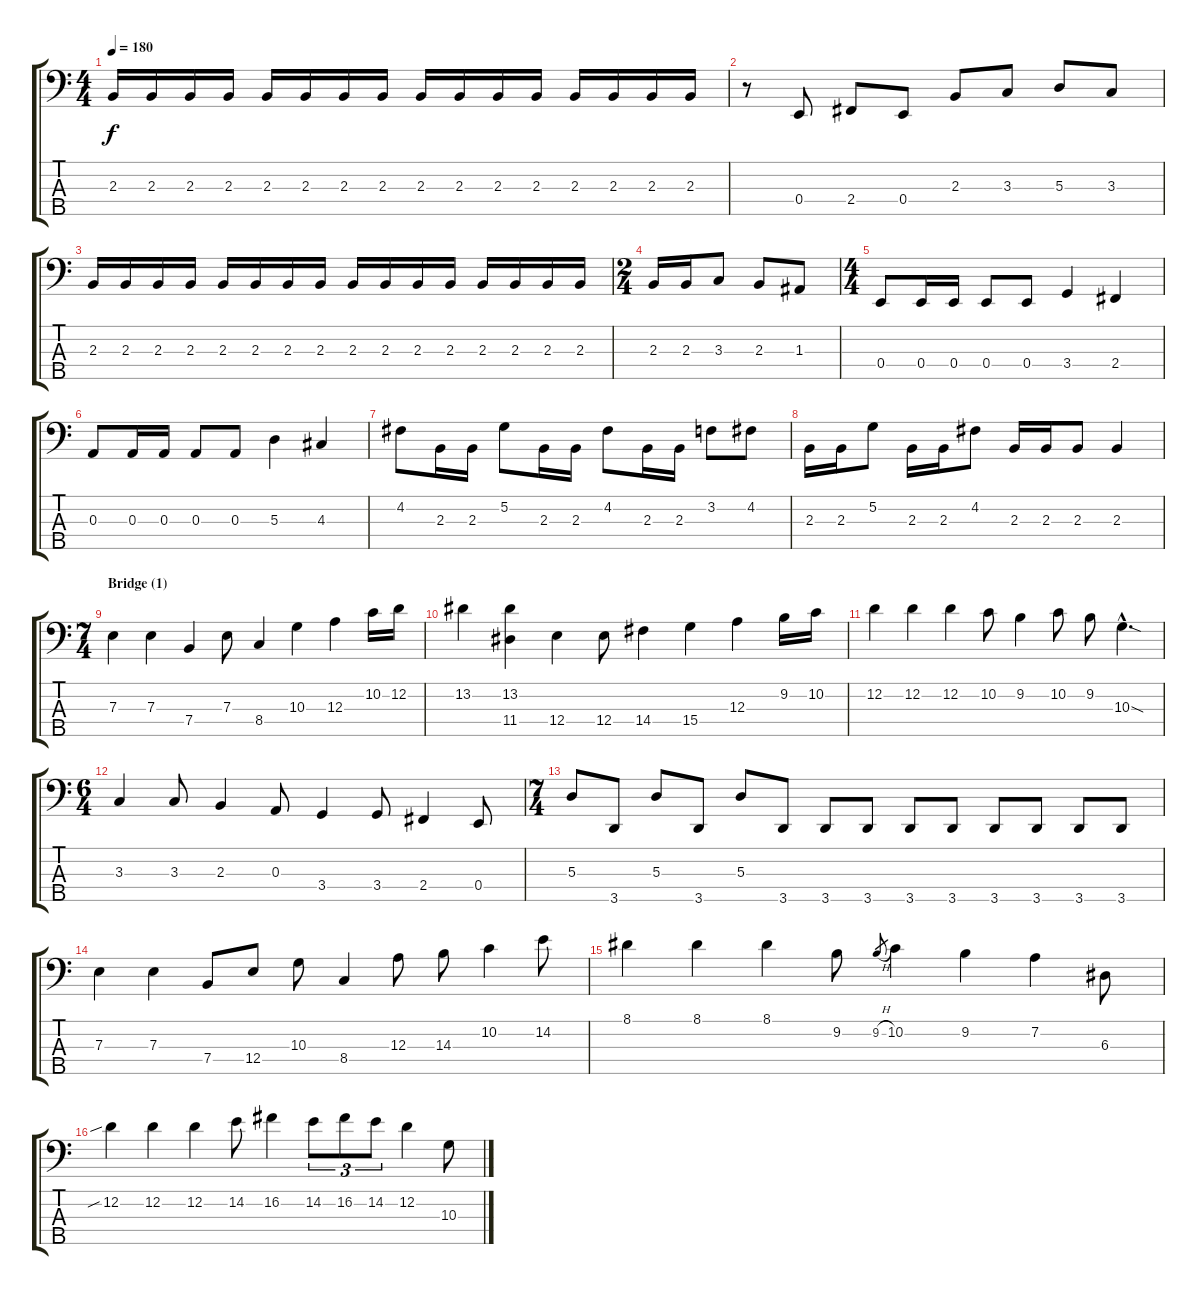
\track "" {instrument electricbassfinger}
\staff {score tabs}
\tuning (G2 D2 A1 E1 B0) {hide}
\ts (4 4)
\tempo 180
\clef f4
\ks c
2.3.16{dy f} 2.3.16 2.3.16 2.3.16 2.3.16 2.3.16 2.3.16 2.3.16 2.3.16 2.3.16 2.3.16 2.3.16 2.3.16 2.3.16 2.3.16 2.3.16 |
r.8 0.4.8 2.4.8 0.4.8 2.3.8 3.3.8 5.3.8 3.3.8 |
2.3.16 2.3.16 2.3.16 2.3.16 2.3.16 2.3.16 2.3.16 2.3.16 2.3.16 2.3.16 2.3.16 2.3.16 2.3.16 2.3.16 2.3.16 2.3.16 |
\ts (2 4)
2.3.16 2.3.16 3.3.8 2.3.8 1.3.8 |
\ts (4 4)
0.4.8 0.4.16 0.4.16 0.4.8 0.4.8 3.4.4 2.4.4 |
0.3.8 0.3.16 0.3.16 0.3.8 0.3.8 5.3.4 4.3.4 |
4.2.8 2.3.16 2.3.16 5.2.8 2.3.16 2.3.16 4.2.8 2.3.16 2.3.16 3.2.8 4.2.8 |
2.3.16 2.3.16 5.2.8 2.3.16 2.3.16 4.2.8 2.3.16 2.3.16 2.3.8 2.3.4 |
\ts (7 4)
\section ("" "Bridge (1)")
7.3.4 7.3.4 7.4.4 7.3.8 8.4.4 10.3.4 12.3.4 10.2.16 12.2.16 |
13.2.4 (13.2 11.4).4 12.4.4 12.4.8 14.4.4 15.4.4 12.3.4 9.2.16 10.2.16 |
12.2.4 12.2.4 12.2.4 10.2.8 9.2.4 10.2.8 9.2.8 10.3{sod hac}.4{d} |
\ts (6 4)
3.3.4 3.3.8 2.3.4 0.3.8 3.4.4 3.4.8 2.4.4 0.4.8 |
\ts (7 4)
5.3.8 3.5.8 5.3.8 3.5.8 5.3.8 3.5.8 3.5.8 3.5.8 3.5.8 3.5.8 3.5.8 3.5.8 3.5.8 3.5.8 |
7.3.4 7.3.4 7.4.8 12.4.8 10.3.8 8.4.4 12.3.8 14.3.8 10.2.4 14.2.8 |
8.1.4 8.1.4 8.1.4 9.2.8 9.2{h}.8{gr} 10.2.4 9.2.4 7.2.4 6.3.8 |
12.2{sib}.4 12.2.4 12.2.4 14.2.8 16.2.4 14.2.8{tu (3 2)} 16.2.8{tu (3 2)} 14.2.8{tu (3 2)} 12.2.4 10.3.8
